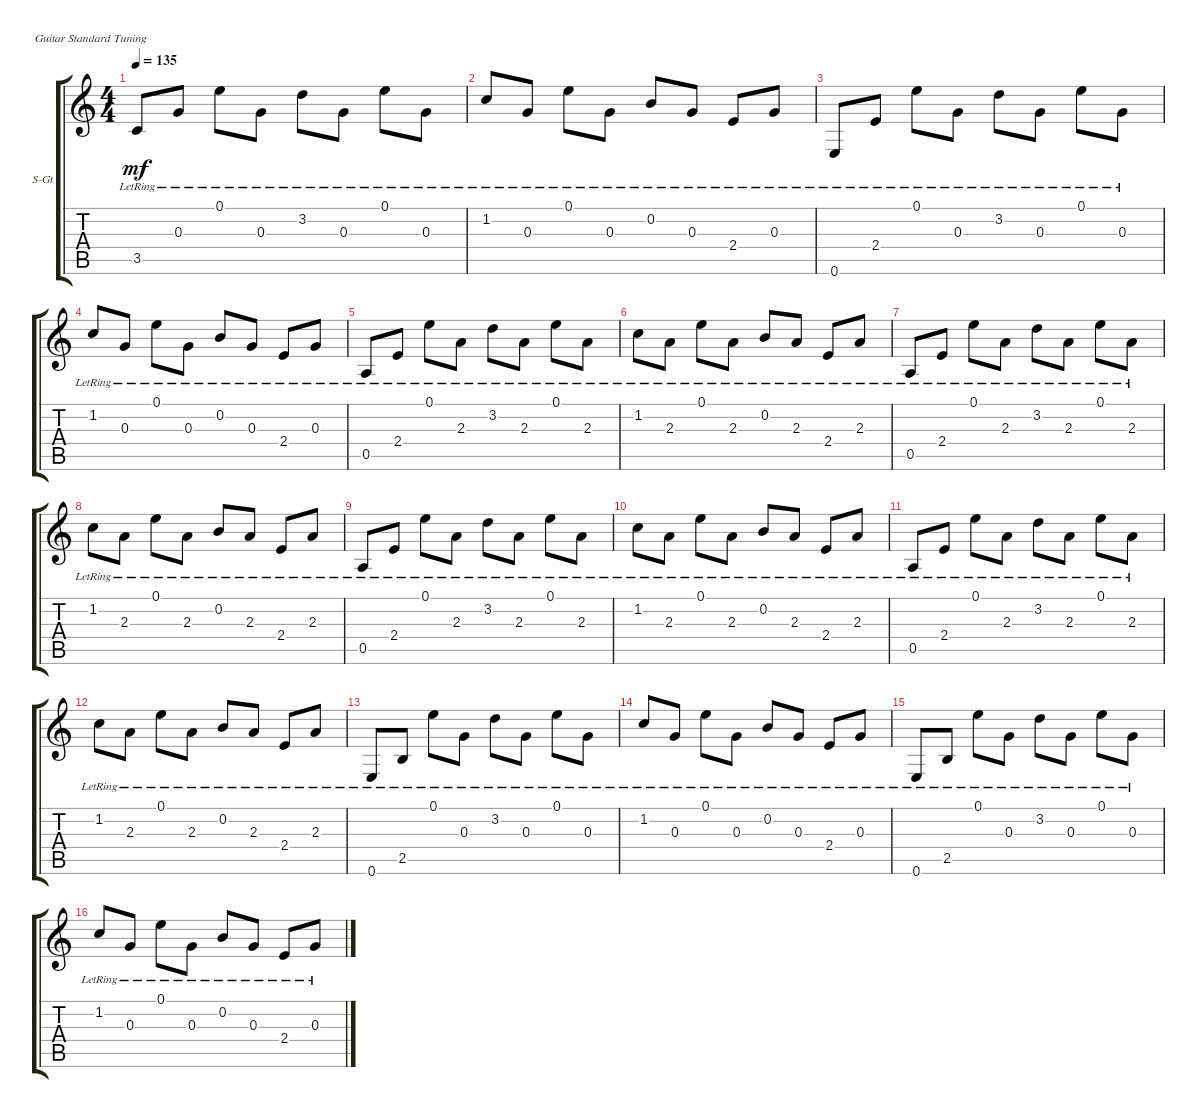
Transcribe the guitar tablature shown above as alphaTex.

\defaultSystemsLayout 4
\bracketExtendMode groupsimilarinstruments
\firstSystemTrackNameOrientation horizontal
\otherSystemsTrackNameOrientation horizontal
\track ("Steel Guitar" "S-Gt") {instrument acousticguitarsteel}
\staff {score tabs}
\tuning (E4 B3 G3 D3 A2 E2)
\ts (4 4)
\tempo 135
\clef g2
\scale
0.333333
\ks c
3.5{lr}.8{dy mf} 0.3{lr}.8 0.1{lr}.8 0.3{lr}.8 3.2{lr}.8 0.3{lr}.8 0.1{lr}.8 0.3{lr}.8 |
\scale
0.333333 1.2{lr}.8 0.3{lr}.8 0.1{lr}.8 0.3{lr}.8 0.2{lr}.8 0.3{lr}.8 2.4{lr}.8 0.3{lr}.8 |
\scale
0.333333 0.6{lr}.8 2.4{lr}.8 0.1{lr}.8 0.3{lr}.8 3.2{lr}.8 0.3{lr}.8 0.1{lr}.8 0.3{lr}.8 |
\scale
0.333333 1.2{lr}.8 0.3{lr}.8 0.1{lr}.8 0.3{lr}.8 0.2{lr}.8 0.3{lr}.8 2.4{lr}.8 0.3{lr}.8 |
\scale
0.333333 0.5{lr}.8 2.4{lr}.8 0.1{lr}.8 2.3{lr}.8 3.2{lr}.8 2.3{lr}.8 0.1{lr}.8 2.3{lr}.8 |
\scale
0.333333 1.2{lr}.8 2.3{lr}.8 0.1{lr}.8 2.3{lr}.8 0.2{lr}.8 2.3{lr}.8 2.4{lr}.8 2.3{lr}.8 |
\scale
0.333333 0.5{lr}.8 2.4{lr}.8 0.1{lr}.8 2.3{lr}.8 3.2{lr}.8 2.3{lr}.8 0.1{lr}.8 2.3{lr}.8 |
\scale
0.333333 1.2{lr}.8 2.3{lr}.8 0.1{lr}.8 2.3{lr}.8 0.2{lr}.8 2.3{lr}.8 2.4{lr}.8 2.3{lr}.8 |
\scale
0.333333 0.5{lr}.8 2.4{lr}.8 0.1{lr}.8 2.3{lr}.8 3.2{lr}.8 2.3{lr}.8 0.1{lr}.8 2.3{lr}.8 |
\scale
0.333333 1.2{lr}.8 2.3{lr}.8 0.1{lr}.8 2.3{lr}.8 0.2{lr}.8 2.3{lr}.8 2.4{lr}.8 2.3{lr}.8 |
\scale
0.333333 0.5{lr}.8 2.4{lr}.8 0.1{lr}.8 2.3{lr}.8 3.2{lr}.8 2.3{lr}.8 0.1{lr}.8 2.3{lr}.8 |
\scale
0.333333 1.2{lr}.8 2.3{lr}.8 0.1{lr}.8 2.3{lr}.8 0.2{lr}.8 2.3{lr}.8 2.4{lr}.8 2.3{lr}.8 |
\scale
0.333333 0.6{lr}.8 2.5{lr}.8 0.1{lr}.8 0.3{lr}.8 3.2{lr}.8 0.3{lr}.8 0.1{lr}.8 0.3{lr}.8 |
\scale
0.333333 1.2{lr}.8 0.3{lr}.8 0.1{lr}.8 0.3{lr}.8 0.2{lr}.8 0.3{lr}.8 2.4{lr}.8 0.3{lr}.8 |
\scale
0.333333 0.6{lr}.8 2.5{lr}.8 0.1{lr}.8 0.3{lr}.8 3.2{lr}.8 0.3{lr}.8 0.1{lr}.8 0.3{lr}.8 |
\scale
0.333333 1.2{lr}.8 0.3{lr}.8 0.1{lr}.8 0.3{lr}.8 0.2{lr}.8 0.3{lr}.8 2.4{lr}.8 0.3{lr}.8
